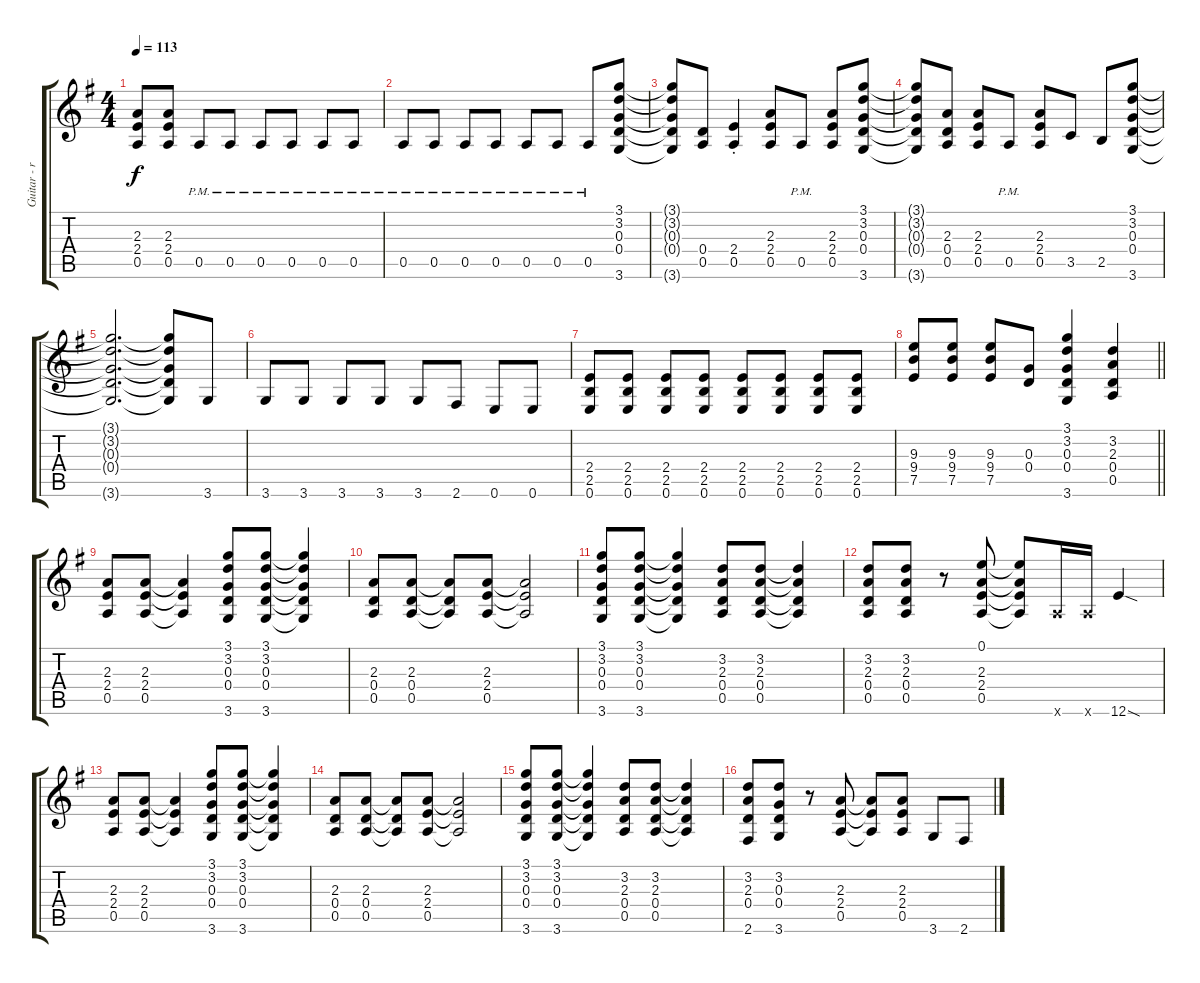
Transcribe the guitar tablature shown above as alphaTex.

\track ("Guitar - rhythm - right" "Guitar - r") {instrument overdrivenguitar}
\staff {score tabs}
\tuning (E4 B3 G3 D3 A2 E2) {hide}
\ts (4 4)
\tempo 113
\clef g2
\ks g
(2.3{t} 2.4{t} 0.5{t}).8{dy f} (2.3 2.4 0.5).8 0.5{pm}.8 0.5{pm}.8 0.5{pm}.8 0.5{pm}.8 0.5{pm}.8 0.5{pm}.8 |
0.5{pm}.8 0.5{pm}.8 0.5{pm}.8 0.5{pm}.8 0.5{pm}.8 0.5{pm}.8 0.5{pm}.8 (3.1 3.2 0.3 0.4 3.6).8 |
(3.1{t} 3.2{t} 0.3{t} 0.4{t} 3.6{t}).8 (0.4 0.5).8 (2.4{st} 0.5{st}).4 (2.3 2.4 0.5).8 0.5{pm}.8 (2.3 2.4 0.5).8 (3.1 3.2 0.3 0.4 3.6).8 |
(3.1{t} 3.2{t} 0.3{t} 0.4{t} 3.6{t}).8 (2.3 0.4 0.5).8 (2.3 2.4 0.5).8 0.5{pm}.8 (2.3 2.4 0.5).8 3.5.8 2.5.8 (3.1 3.2 0.3 0.4 3.6).8 |
(3.1{t} 3.2{t} 0.3{t} 0.4{t} 3.6{t}).2{d} (3.1{t} 3.2{t} 0.3{t} 0.4{t} 3.6{t}).8 3.6.8 |
3.6.8 3.6.8 3.6.8 3.6.8 3.6.8 2.6.8 0.6.8 0.6.8 |
(2.4 2.5 0.6).8 (2.4 2.5 0.6).8 (2.4 2.5 0.6).8 (2.4 2.5 0.6).8 (2.4 2.5 0.6).8 (2.4 2.5 0.6).8 (2.4 2.5 0.6).8 (2.4 2.5 0.6).8 |
\barLineRight lightlight
(9.3 9.4 7.5).8 (9.3 9.4 7.5).8 (9.3 9.4 7.5).8 (0.3 0.4).8 (3.1 3.2 0.3 0.4 3.6).4 (3.2 2.3 0.4 0.5).4 |
(2.3 2.4 0.5).8 (2.3 2.4 0.5).8 (2.3{t} 2.4{t} 0.5{t}).4 (3.1 3.2 0.3 0.4 3.6).8 (3.1 3.2 0.3 0.4 3.6).8 (3.1{t} 3.2{t} 0.3{t} 0.4{t} 3.6{t}).4 |
(2.3 0.4 0.5).8 (2.3 0.4 0.5).8 (2.3{t} 0.4{t} 0.5{t}).8 (2.3 2.4 0.5).8 (2.3{t} 2.4{t} 0.5{t}).2 |
(3.1 3.2 0.3 0.4 3.6).8 (3.1 3.2 0.3 0.4 3.6).8 (3.1{t} 3.2{t} 0.3{t} 0.4{t} 3.6{t}).4 (3.2 2.3 0.4 0.5).8 (3.2 2.3 0.4 0.5).8 (3.2{t} 2.3{t} 0.4{t} 0.5{t}).4 |
(3.2 2.3 0.4 0.5).8 (3.2 2.3 0.4 0.5).8 r.8 (0.1 2.3 2.4 0.5).8 (0.1{t} 2.3{t} 2.4{t} 0.5{t}).8 5.6{x}.16 5.6{x}.16 12.6{sod}.4 |
(2.3 2.4 0.5).8 (2.3 2.4 0.5).8 (2.3{t} 2.4{t} 0.5{t}).4 (3.1 3.2 0.3 0.4 3.6).8 (3.1 3.2 0.3 0.4 3.6).8 (3.1{t} 3.2{t} 0.3{t} 0.4{t} 3.6{t}).4 |
(2.3 0.4 0.5).8 (2.3 0.4 0.5).8 (2.3{t} 0.4{t} 0.5{t}).8 (2.3 2.4 0.5).8 (2.3{t} 2.4{t} 0.5{t}).2 |
(3.1 3.2 0.3 0.4 3.6).8 (3.1 3.2 0.3 0.4 3.6).8 (3.1{t} 3.2{t} 0.3{t} 0.4{t} 3.6{t}).4 (3.2 2.3 0.4 0.5).8 (3.2 2.3 0.4 0.5).8 (3.2{t} 2.3{t} 0.4{t} 0.5{t}).4 |
(3.2 2.3 0.4 2.6).8 (3.2 0.3 0.4 3.6).8 r.8 (2.3 2.4 0.5).8 (2.3{t} 2.4{t} 0.5{t}).8 (2.3 2.4 0.5).8 3.6.8 2.6.8
